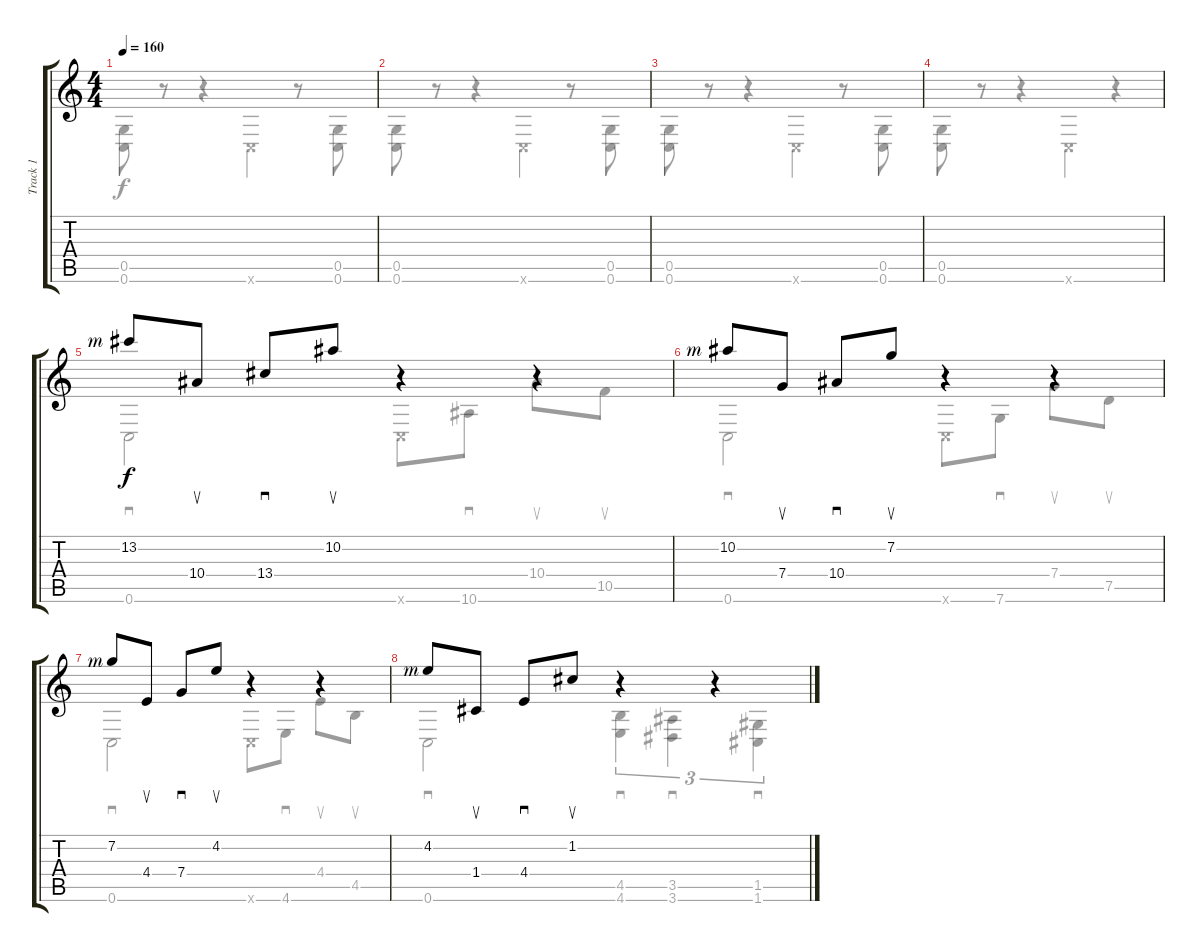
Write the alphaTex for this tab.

\track ("Track 1" "Track 1") {instrument acousticguitarsteel}
\staff {score tabs}
\tuning (E4 C4 G3 C3 G2 C2) {hide}
\voice
\ts (4 4)
\tempo 160
\clef g2
\ks c
|
|
|
|
13.2{rf 3}.8 10.4.8{su} 13.4.8{sd} 10.2.8{su} r.4 r.4 |
10.2{rf 3}.8 7.4.8{su} 10.4.8{sd} 7.2.8{su} r.4 r.4 |
7.2{rf 3}.8 4.4.8{su} 7.4.8{sd} 4.2.8{su} r.4 r.4 |
4.2{rf 3}.8 1.4.8{su} 4.4.8{sd} 1.2.8{su} r.4 r.4
\voice
\clef g2
\ottava regular
\simile none
\ks c
(0.5 0.6).8{dy f} r.8 r.4 0.6{x}.4 r.8 (0.5 0.6).8 |
(0.5 0.6).8 r.8 r.4 0.6{x}.4 r.8 (0.5 0.6).8 |
(0.5 0.6).8 r.8 r.4 0.6{x}.4 r.8 (0.5 0.6).8 |
(0.5 0.6).8 r.8 r.4 0.6{x}.4 r.4 |
0.6.2{sd} 0.6{x}.8 10.6.8{sd} 10.4.8{su} 10.5.8{su} |
0.6.2{sd} 0.6{x}.8 7.6.8{sd} 7.4.8{su} 7.5.8{su} |
0.6.2{sd} 0.6{x}.8 4.6.8{sd} 4.4.8{su} 4.5.8{su} |
0.6.2{sd} (4.5 4.6).4{sd tu (3 2)} (3.5 3.6).4{sd tu (3 2)} (1.5 1.6).4{sd tu (3 2)}
